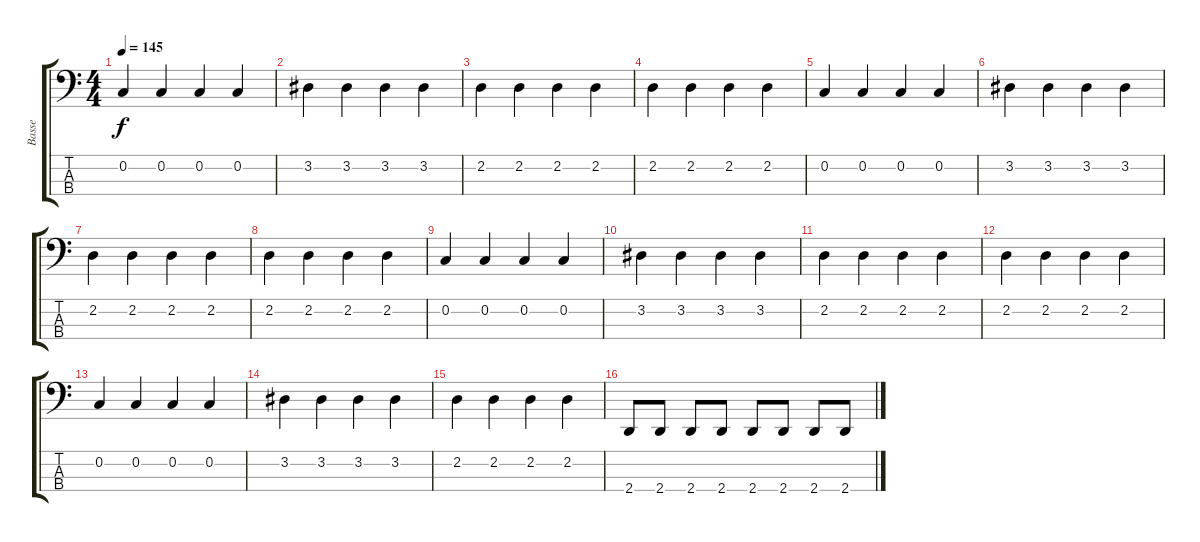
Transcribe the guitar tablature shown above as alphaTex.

\track ("Basse" "Basse") {instrument electricbasspick}
\staff {score tabs}
\tuning (F2 C2 G1 C1) {hide}
\ts (4 4)
\tempo 145
\clef f4
\ks c
0.2.4{dy f} 0.2.4 0.2.4 0.2.4 |
3.2.4 3.2.4 3.2.4 3.2.4 |
2.2.4 2.2.4 2.2.4 2.2.4 |
2.2.4 2.2.4 2.2.4 2.2.4 |
0.2.4 0.2.4 0.2.4 0.2.4 |
3.2.4 3.2.4 3.2.4 3.2.4 |
2.2.4 2.2.4 2.2.4 2.2.4 |
2.2.4 2.2.4 2.2.4 2.2.4 |
0.2.4 0.2.4 0.2.4 0.2.4 |
3.2.4 3.2.4 3.2.4 3.2.4 |
2.2.4 2.2.4 2.2.4 2.2.4 |
2.2.4 2.2.4 2.2.4 2.2.4 |
0.2.4 0.2.4 0.2.4 0.2.4 |
3.2.4 3.2.4 3.2.4 3.2.4 |
2.2.4 2.2.4 2.2.4 2.2.4 |
2.4.8 2.4.8 2.4.8 2.4.8 2.4.8 2.4.8 2.4.8 2.4.8
